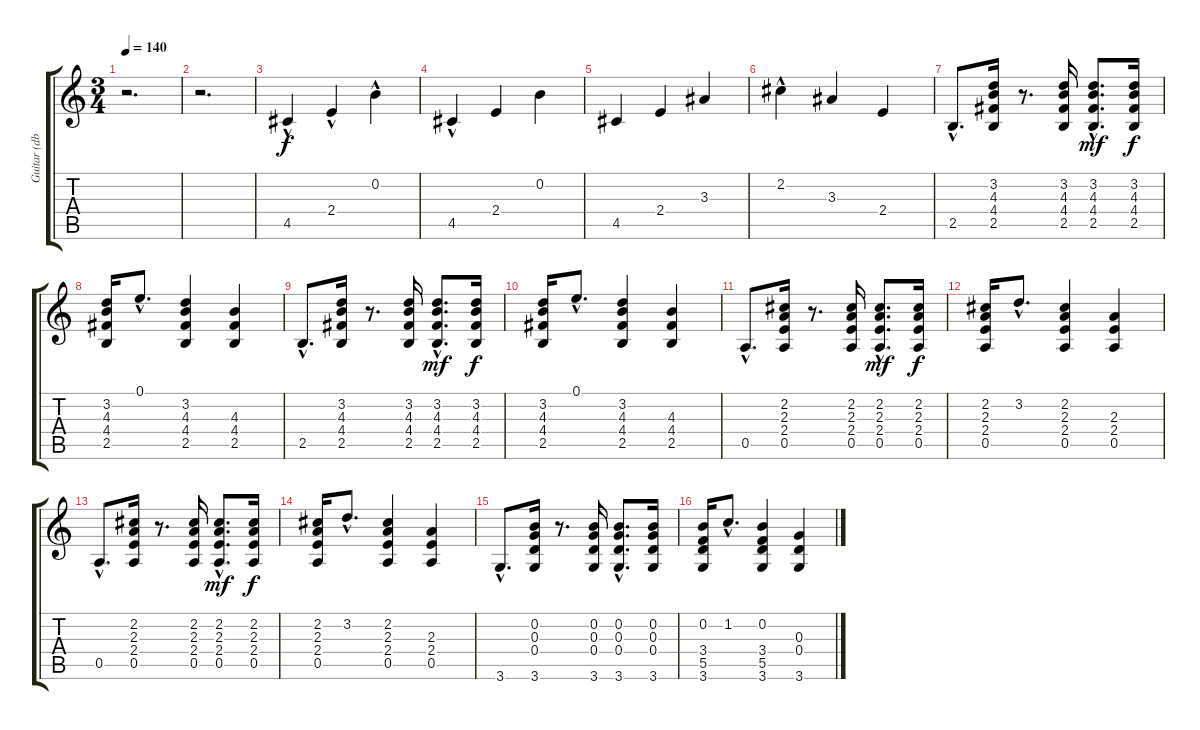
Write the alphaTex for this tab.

\track ("Guitar (dbl track)" "Guitar (db") {instrument distortionguitar}
\staff {score tabs}
\tuning (E4 B3 G3 D3 A2 E2) {hide}
\ts (3 4)
\tempo 140
\clef g2
\ks c
r.2{d dy f instrument distortionguitar} |
r.2{d} |
4.5{hac}.4{volume 14} 2.4{hac}.4 0.2{hac}.4 |
4.5{hac}.4 2.4.4 0.2.4 |
4.5.4 2.4.4 3.3.4 |
2.2{hac}.4 3.3.4 2.4.4 |
2.5{hac}.8{d} (3.2 4.3 4.4 2.5).16 r.8{d} (3.2 4.3 4.4 2.5).16 (3.2{hac} 4.3{hac} 4.4{hac} 2.5{hac}).8{d dy mf} (3.2 4.3 4.4 2.5).16{dy f} |
(3.2 4.3 4.4 2.5).16 0.1{hac}.8{d} (3.2 4.3 4.4 2.5).4 (4.3 4.4 2.5).4 |
2.5{hac}.8{d} (3.2 4.3 4.4 2.5).16 r.8{d} (3.2 4.3 4.4 2.5).16 (3.2{hac} 4.3{hac} 4.4{hac} 2.5{hac}).8{d dy mf} (3.2 4.3 4.4 2.5).16{dy f} |
(3.2 4.3 4.4 2.5).16 0.1{hac}.8{d} (3.2 4.3 4.4 2.5).4 (4.3 4.4 2.5).4 |
0.5{hac}.8{d} (2.2 2.3 2.4 0.5).16 r.8{d} (2.2 2.3 2.4 0.5).16 (2.2{hac} 2.3{hac} 2.4{hac} 0.5{hac}).8{d dy mf} (2.2 2.3 2.4 0.5).16{dy f} |
(2.2 2.3 2.4 0.5).16 3.2{hac}.8{d} (2.2 2.3 2.4 0.5).4 (2.3 2.4 0.5).4 |
0.5{hac}.8{d} (2.2 2.3 2.4 0.5).16 r.8{d} (2.2 2.3 2.4 0.5).16 (2.2{hac} 2.3{hac} 2.4{hac} 0.5{hac}).8{d dy mf} (2.2 2.3 2.4 0.5).16{dy f} |
(2.2 2.3 2.4 0.5).16 3.2{hac}.8{d} (2.2 2.3 2.4 0.5).4 (2.3 2.4 0.5).4 |
3.6{hac}.8{d} (0.2 0.3 0.4 3.6).16 r.8{d} (0.2 0.3 0.4 3.6).16 (0.2{hac} 0.3{hac} 0.4{hac} 3.6{hac}).8{d} (0.2 0.3 0.4 3.6).16 |
(0.2 3.4 5.5 3.6).16 1.2{hac}.8{d} (0.2 3.4 5.5 3.6).4 (0.3 0.4 3.6).4
